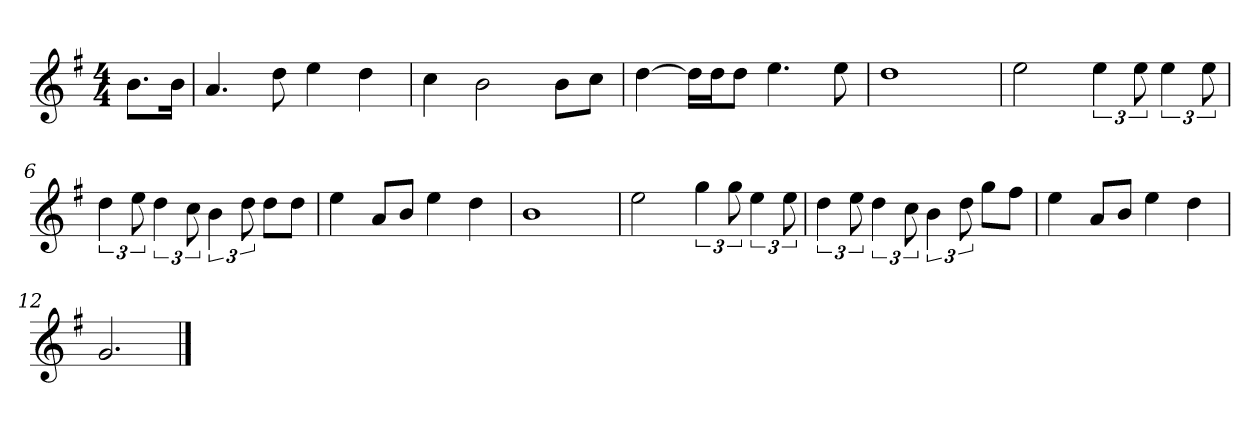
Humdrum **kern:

**kern
*part1
*staff1
*k[f#]
*M4/4
*MM120
=
8.bL
16bJk
=1
4.a
8dd
4ee
4dd
=2
4cc
2b
8bL
8ccJ
=3
[4dd
16ddLL]
16ddJ
8ddJ
4.ee
8ee
=4
1dd
=5
2ee
6ee
12ee
6ee
12ee
=6
6dd
12ee
6dd
12cc
6b
12dd
8ddL
8ddJ
=7
4ee
8aL
8bJ
4ee
4dd
=8
1b
=9
2ee
6gg
12gg
6ee
12ee
=10
6dd
12ee
6dd
12cc
6b
12dd
8ggL
8ff#J
=11
4ee
8aL
8bJ
4ee
4dd
=12
2.g
==
*-
